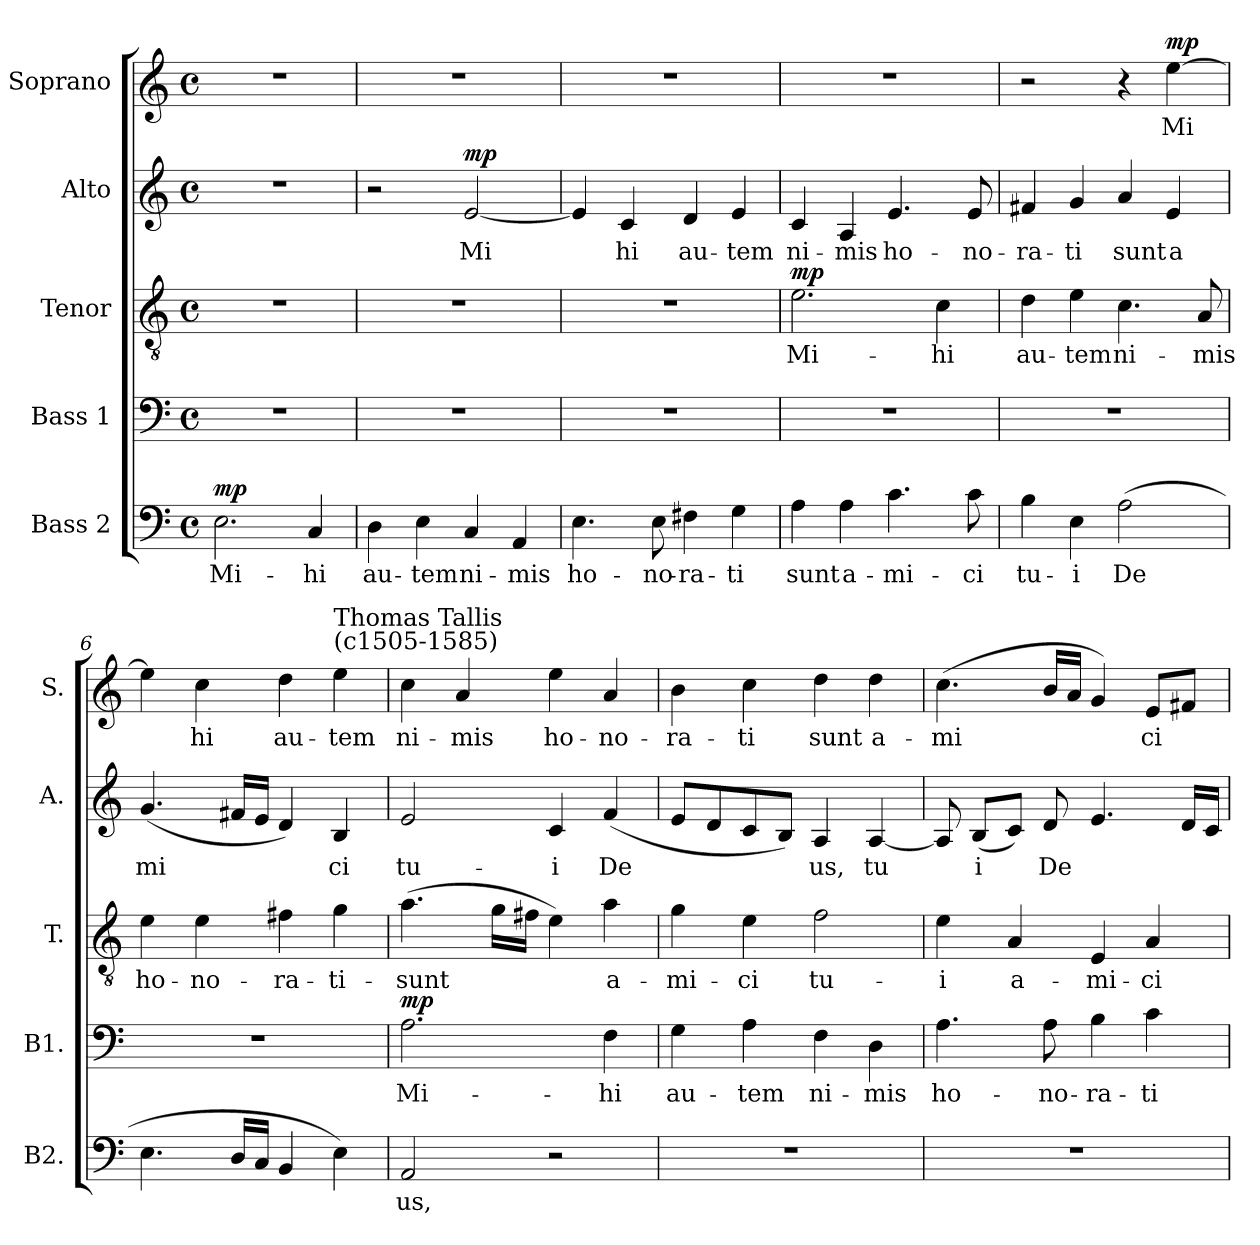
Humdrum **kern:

**kern	**text	**dynam	**kern	**text	**dynam	**kern	**text	**dynam	**kern	**text	**dynam	**kern	**text	**dynam
*part5	*part5	*part5	*part4	*part4	*part4	*part3	*part3	*part3	*part2	*part2	*part2	*part1	*part1	*part1
*staff5	*staff5	*staff5	*staff4	*staff4	*staff4	*staff3	*staff3	*staff3	*staff2	*staff2	*staff2	*staff1	*staff1	*staff1
*I"Bass 2	*	*	*I"Bass 1	*	*	*I"Tenor	*	*	*I"Alto	*	*	*I"Soprano	*	*
*I'B2.	*	*	*I'B1.	*	*	*I'T.	*	*	*I'A.	*	*	*I'S.	*	*
*clefF4	*	*	*clefF4	*	*	*clefGv2	*	*	*clefG2	*	*	*clefG2	*	*
*k[]	*	*	*k[]	*	*	*k[]	*	*	*k[]	*	*	*k[]	*	*
*C:	*	*	*C:	*	*	*C:	*	*	*C:	*	*	*C:	*	*
*M4/4	*	*	*M4/4	*	*	*M4/4	*	*	*M4/4	*	*	*M4/4	*	*
*met(c)	*	*	*met(c)	*	*	*met(c)	*	*	*met(c)	*	*	*met(c)	*	*
=1	=1	=1	=1	=1	=1	=1	=1	=1	=1	=1	=1	=1	=1	=1
!	!LO:LY:b	!LO:DY:a	!	!	!	!	!	!	!	!	!	!	!	!
2.E\	Mi-	mp	1r	.	.	1r	.	.	1r	.	.	1r	.	.
!	!LO:LY:b	!	!	!	!	!	!	!	!	!	!	!	!	!
4C/	-hi	.	.	.	.	.	.	.	.	.	.	.	.	.
=2	=2	=2	=2	=2	=2	=2	=2	=2	=2	=2	=2	=2	=2	=2
!	!LO:LY:b	!	!	!	!	!	!	!	!	!	!	!	!	!
4D\	au-	.	1r	.	.	1r	.	.	2r	.	.	1r	.	.
!	!LO:LY:b	!	!	!	!	!	!	!	!	!	!	!	!	!
4E\	-tem	.	.	.	.	.	.	.	.	.	.	.	.	.
!	!LO:LY:b	!	!	!	!	!	!	!	!	!LO:LY:b	!LO:DY:a	!	!	!
4C/	ni-	.	.	.	.	.	.	.	[2e/	Mi	mp	.	.	.
!	!LO:LY:b	!	!	!	!	!	!	!	!	!	!	!	!	!
4AA/	-mis	.	.	.	.	.	.	.	.	.	.	.	.	.
=3	=3	=3	=3	=3	=3	=3	=3	=3	=3	=3	=3	=3	=3	=3
!	!LO:LY:b	!	!	!	!	!	!	!	!	!	!	!	!	!
4.E\	ho-	.	1r	.	.	1r	.	.	4e/]	.	.	1r	.	.
!	!	!	!	!	!	!	!	!	!	!LO:LY:b	!	!	!	!
.	.	.	.	.	.	.	.	.	4c/	hi	.	.	.	.
!	!LO:LY:b	!	!	!	!	!	!	!	!	!	!	!	!	!
8E\	-no-	.	.	.	.	.	.	.	.	.	.	.	.	.
!	!LO:LY:b	!	!	!	!	!	!	!	!	!LO:LY:b	!	!	!	!
4F#X\	-ra-	.	.	.	.	.	.	.	4d/	au-	.	.	.	.
!	!LO:LY:b	!	!	!	!	!	!	!	!	!LO:LY:b	!	!	!	!
4G\	-ti	.	.	.	.	.	.	.	4e/	-tem	.	.	.	.
=4	=4	=4	=4	=4	=4	=4	=4	=4	=4	=4	=4	=4	=4	=4
!	!LO:LY:b	!	!	!	!	!	!LO:LY:b	!LO:DY:a	!	!LO:LY:b	!	!	!	!
4A\	sunt	.	1r	.	.	2.e\	Mi-	mp	4c/	ni-	.	1r	.	.
!	!LO:LY:b	!	!	!	!	!	!	!	!	!LO:LY:b	!	!	!	!
4A\	a-	.	.	.	.	.	.	.	4A/	-mis	.	.	.	.
!	!LO:LY:b	!	!	!	!	!	!	!	!	!LO:LY:b	!	!	!	!
4.c\	-mi-	.	.	.	.	.	.	.	4.e/	ho-	.	.	.	.
!	!	!	!	!	!	!	!LO:LY:b	!	!	!	!	!	!	!
.	.	.	.	.	.	4c\	-hi	.	.	.	.	.	.	.
!	!LO:LY:b	!	!	!	!	!	!	!	!	!LO:LY:b	!	!	!	!
8c\	-ci	.	.	.	.	.	.	.	8e/	-no-	.	.	.	.
=5	=5	=5	=5	=5	=5	=5	=5	=5	=5	=5	=5	=5	=5	=5
!	!LO:LY:b	!	!	!	!	!	!LO:LY:b	!	!	!LO:LY:b	!	!	!	!
4B\	tu-	.	1r	.	.	4d\	au-	.	4f#X/	-ra-	.	2r	.	.
!	!LO:LY:b	!	!	!	!	!	!LO:LY:b	!	!	!LO:LY:b	!	!	!	!
4E\	-i	.	.	.	.	4e\	-tem	.	4g/	-ti	.	.	.	.
!	!LO:LY:b	!	!	!	!	!	!LO:LY:b	!	!	!LO:LY:b	!	!	!	!
(>2A\	De	.	.	.	.	4.c\	ni-	.	4a/	sunt	.	4r	.	.
!	!	!	!	!	!	!	!	!	!	!LO:LY:b	!	!	!LO:LY:b	!LO:DY:a
.	.	.	.	.	.	.	.	.	4e/	a	.	[4ee\	Mi	mp
!	!	!	!	!	!	!	!LO:LY:b	!	!	!	!	!	!	!
.	.	.	.	.	.	8A/	-mis	.	.	.	.	.	.	.
=6	=6	=6	=6	=6	=6	=6	=6	=6	=6	=6	=6	=6	=6	=6
!	!	!	!	!	!	!	!LO:LY:b	!	!	!LO:LY:b	!	!	!	!
4.E\	.	.	1r	.	.	4e\	ho-	.	(<4.g/	mi	.	4ee\]	.	.
!	!	!	!	!	!	!	!LO:LY:b	!	!	!	!	!	!LO:LY:b	!
.	.	.	.	.	.	4e\	-no-	.	.	.	.	4cc\	hi	.
16D/LL	.	.	.	.	.	.	.	.	16f#X/LL	.	.	.	.	.
16C/JJ	.	.	.	.	.	.	.	.	16e/JJ	.	.	.	.	.
!	!	!	!	!	!	!	!LO:LY:b	!	!	!	!	!	!LO:LY:b	!
4BB/	.	.	.	.	.	4f#X\	-ra-	.	4d/)	.	.	4dd\	au-	.
!	!	!	!	!	!	!	!	!	!	!	!	!LO:TX:a:t=Thomas Tallis\n(c1505-1585)	!	!
!	!	!	!	!	!	!	!LO:LY:b	!	!	!LO:LY:b	!	!	!LO:LY:b	!
4E\)	.	.	.	.	.	4g\	-ti-	.	4B/	ci	.	4ee\	-tem	.
!!LO:LB:g=z
=7	=7	=7	=7	=7	=7	=7	=7	=7	=7	=7	=7	=7	=7	=7
!	!LO:LY:b	!	!	!LO:LY:b	!LO:DY:a	!	!LO:LY:b	!	!	!LO:LY:b	!	!	!LO:LY:b	!
2AA/	us,	.	2.A\	Mi-	mp	(>4.a\	-sunt	.	2e/	tu-	.	4cc\	ni-	.
!	!	!	!	!	!	!	!	!	!	!	!	!	!LO:LY:b	!
.	.	.	.	.	.	.	.	.	.	.	.	4a/	-mis	.
.	.	.	.	.	.	16g\LL	.	.	.	.	.	.	.	.
.	.	.	.	.	.	16f#X\JJ	.	.	.	.	.	.	.	.
!	!	!	!	!	!	!	!	!	!	!LO:LY:b	!	!	!LO:LY:b	!
2r	.	.	.	.	.	4e\)	.	.	4c/	-i	.	4ee\	ho-	.
!	!	!	!	!LO:LY:b	!	!	!LO:LY:b	!	!	!LO:LY:b	!	!	!LO:LY:b	!
.	.	.	4F\	-hi	.	4a\	a-	.	(<4f/	De	.	4a/	-no-	.
=8	=8	=8	=8	=8	=8	=8	=8	=8	=8	=8	=8	=8	=8	=8
!	!	!	!	!LO:LY:b	!	!	!LO:LY:b	!	!	!	!	!	!LO:LY:b	!
1r	.	.	4G\	au-	.	4g\	-mi-	.	8e/L	.	.	4b\	-ra-	.
.	.	.	.	.	.	.	.	.	8d/	.	.	.	.	.
!	!	!	!	!LO:LY:b	!	!	!LO:LY:b	!	!	!	!	!	!LO:LY:b	!
.	.	.	4A\	-tem	.	4e\	-ci	.	8c/	.	.	4cc\	-ti	.
.	.	.	.	.	.	.	.	.	8B/J)	.	.	.	.	.
!	!	!	!	!LO:LY:b	!	!	!LO:LY:b	!	!	!LO:LY:b	!	!	!LO:LY:b	!
.	.	.	4F\	ni-	.	2f\	tu-	.	4A/	us,	.	4dd\	sunt	.
!	!	!	!	!LO:LY:b	!	!	!	!	!	!LO:LY:b	!	!	!LO:LY:b	!
.	.	.	4D\	-mis	.	.	.	.	[4A/	tu	.	4dd\	a-	.
=9	=9	=9	=9	=9	=9	=9	=9	=9	=9	=9	=9	=9	=9	=9
!	!	!	!	!LO:LY:b	!	!	!LO:LY:b	!	!	!	!	!	!LO:LY:b	!
1r	.	.	4.A\	ho-	.	4e\	-i	.	8A/]	.	.	(<4.cc\	-mi	.
!	!	!	!	!	!	!	!	!	!	!LO:LY:b	!	!	!	!
.	.	.	.	.	.	.	.	.	(<8B/L	i	.	.	.	.
!	!	!	!	!	!	!	!LO:LY:b	!	!	!	!	!	!	!
.	.	.	.	.	.	4A/	a-	.	8c/J)	.	.	.	.	.
!	!	!	!	!LO:LY:b	!	!	!	!	!	!LO:LY:b	!	!	!	!
.	.	.	8A\	-no-	.	.	.	.	8d/	De	.	16b/LL	.	.
.	.	.	.	.	.	.	.	.	.	.	.	16a/JJ	.	.
!	!	!	!	!LO:LY:b	!	!	!LO:LY:b	!	!	!	!	!	!	!
.	.	.	4B\	-ra-	.	4E/	-mi-	.	4.e/	.	.	4g/)	.	.
!	!	!	!	!LO:LY:b	!	!	!LO:LY:b	!	!	!	!	!	!LO:LY:b	!
.	.	.	4c\	-ti	.	4A/	-ci	.	.	.	.	8e/L	ci	.
.	.	.	.	.	.	.	.	.	16d/LL	.	.	8f#X/J	.	.
.	.	.	.	.	.	.	.	.	16c/JJ	.	.	.	.	.
=	=	=	=	=	=	=	=	=	=	=	=	=	=	=
*-	*-	*-	*-	*-	*-	*-	*-	*-	*-	*-	*-	*-	*-	*-
